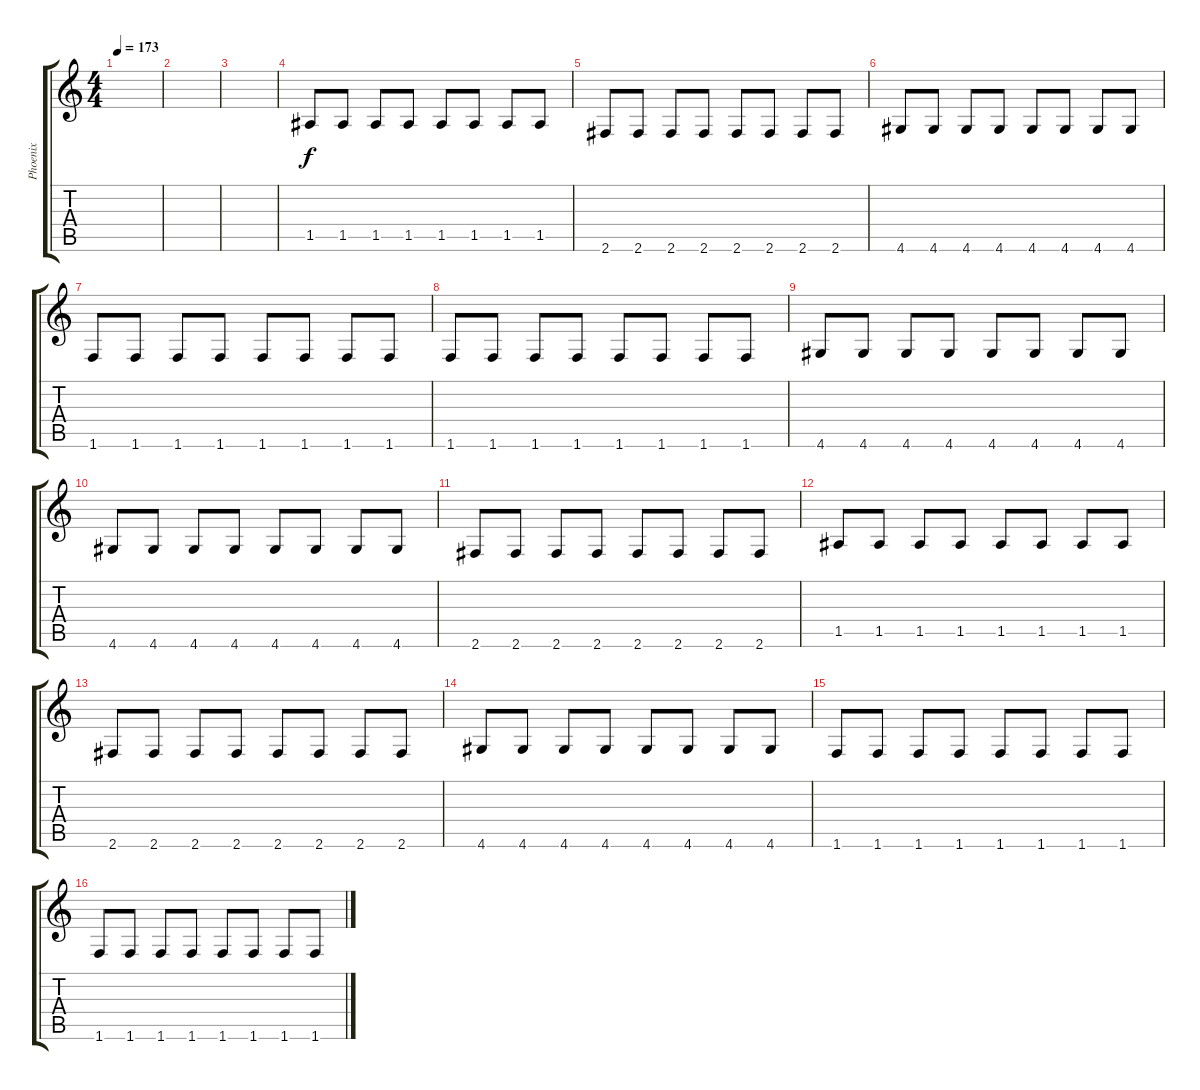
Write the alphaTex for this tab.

\track ("Phoenix" "Phoenix") {instrument electricbassfinger}
\staff {score tabs}
\tuning (E4 B3 G3 D3 A2 E2) {hide}
\ts (4 4)
\tempo 173
\clef g2
\ks c
|
|
|
1.5.8 1.5.8 1.5.8 1.5.8 1.5.8 1.5.8 1.5.8 1.5.8 |
2.6.8 2.6.8 2.6.8 2.6.8 2.6.8 2.6.8 2.6.8 2.6.8 |
4.6.8 4.6.8 4.6.8 4.6.8 4.6.8 4.6.8 4.6.8 4.6.8 |
1.6.8 1.6.8 1.6.8 1.6.8 1.6.8 1.6.8 1.6.8 1.6.8 |
1.6.8 1.6.8 1.6.8 1.6.8 1.6.8 1.6.8 1.6.8 1.6.8 |
4.6.8 4.6.8 4.6.8 4.6.8 4.6.8 4.6.8 4.6.8 4.6.8 |
4.6.8 4.6.8 4.6.8 4.6.8 4.6.8 4.6.8 4.6.8 4.6.8 |
2.6.8 2.6.8 2.6.8 2.6.8 2.6.8 2.6.8 2.6.8 2.6.8 |
1.5.8 1.5.8 1.5.8 1.5.8 1.5.8 1.5.8 1.5.8 1.5.8 |
2.6.8 2.6.8 2.6.8 2.6.8 2.6.8 2.6.8 2.6.8 2.6.8 |
4.6.8 4.6.8 4.6.8 4.6.8 4.6.8 4.6.8 4.6.8 4.6.8 |
1.6.8 1.6.8 1.6.8 1.6.8 1.6.8 1.6.8 1.6.8 1.6.8 |
1.6.8 1.6.8 1.6.8 1.6.8 1.6.8 1.6.8 1.6.8 1.6.8
